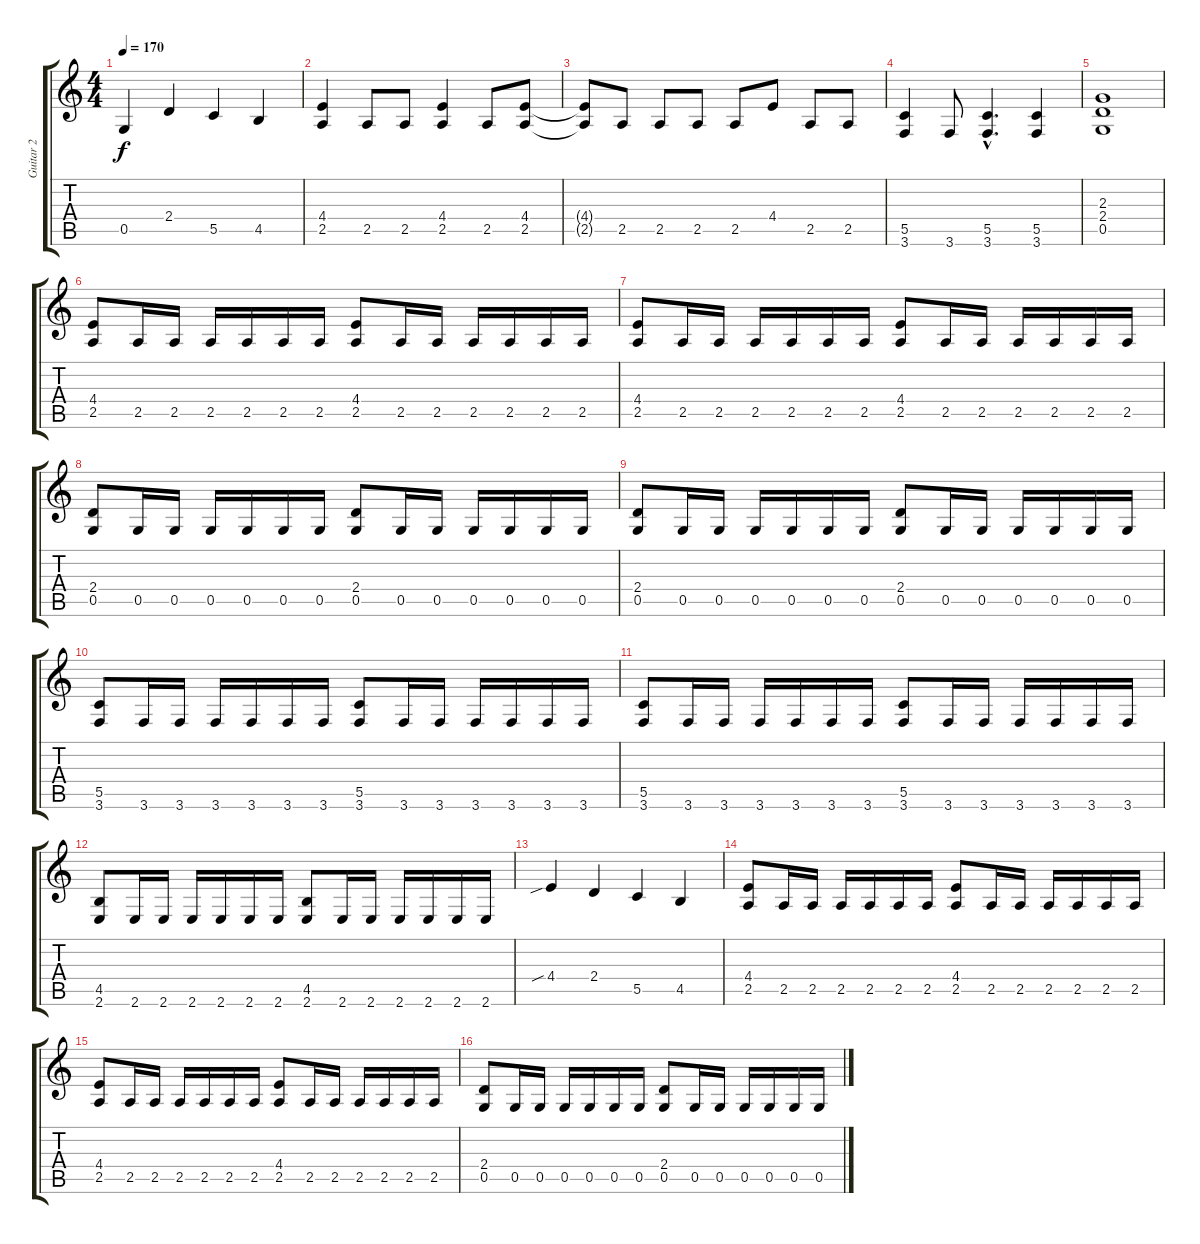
\track ("Guitar 2" "Guitar 2") {instrument distortionguitar}
\staff {score tabs}
\tuning (D4 A3 F3 C3 G2 D2) {hide}
\ts (4 4)
\tempo 170
\clef g2
\ks c
0.5{t}.4{dy f} 2.4.4 5.5.4 4.5.4 |
(4.4 2.5).4 2.5.8 2.5.8 (4.4 2.5).4 2.5.8 (4.4 2.5).8 |
(4.4{t} 2.5{t}).8 2.5.8 2.5.8 2.5.8 2.5.8 4.4.8 2.5.8 2.5.8 |
(5.5 3.6).4 3.6.8 (5.5{hac} 3.6{hac}).4{d} (5.5 3.6).4 |
(2.3 2.4 0.5).1 |
(4.4 2.5).8 2.5.16 2.5.16 2.5.16 2.5.16 2.5.16 2.5.16 (4.4 2.5).8 2.5.16 2.5.16 2.5.16 2.5.16 2.5.16 2.5.16 |
(4.4 2.5).8 2.5.16 2.5.16 2.5.16 2.5.16 2.5.16 2.5.16 (4.4 2.5).8 2.5.16 2.5.16 2.5.16 2.5.16 2.5.16 2.5.16 |
(2.4 0.5).8 0.5.16 0.5.16 0.5.16 0.5.16 0.5.16 0.5.16 (2.4 0.5).8 0.5.16 0.5.16 0.5.16 0.5.16 0.5.16 0.5.16 |
(2.4 0.5).8 0.5.16 0.5.16 0.5.16 0.5.16 0.5.16 0.5.16 (2.4 0.5).8 0.5.16 0.5.16 0.5.16 0.5.16 0.5.16 0.5.16 |
(5.5 3.6).8 3.6.16 3.6.16 3.6.16 3.6.16 3.6.16 3.6.16 (5.5 3.6).8 3.6.16 3.6.16 3.6.16 3.6.16 3.6.16 3.6.16 |
(5.5 3.6).8 3.6.16 3.6.16 3.6.16 3.6.16 3.6.16 3.6.16 (5.5 3.6).8 3.6.16 3.6.16 3.6.16 3.6.16 3.6.16 3.6.16 |
(4.5 2.6).8 2.6.16 2.6.16 2.6.16 2.6.16 2.6.16 2.6.16 (4.5 2.6).8 2.6.16 2.6.16 2.6.16 2.6.16 2.6.16 2.6.16 |
4.4{sib}.4 2.4.4 5.5.4 4.5.4 |
(4.4 2.5).8 2.5.16 2.5.16 2.5.16 2.5.16 2.5.16 2.5.16 (4.4 2.5).8 2.5.16 2.5.16 2.5.16 2.5.16 2.5.16 2.5.16 |
(4.4 2.5).8 2.5.16 2.5.16 2.5.16 2.5.16 2.5.16 2.5.16 (4.4 2.5).8 2.5.16 2.5.16 2.5.16 2.5.16 2.5.16 2.5.16 |
(2.4 0.5).8 0.5.16 0.5.16 0.5.16 0.5.16 0.5.16 0.5.16 (2.4 0.5).8 0.5.16 0.5.16 0.5.16 0.5.16 0.5.16 0.5.16
